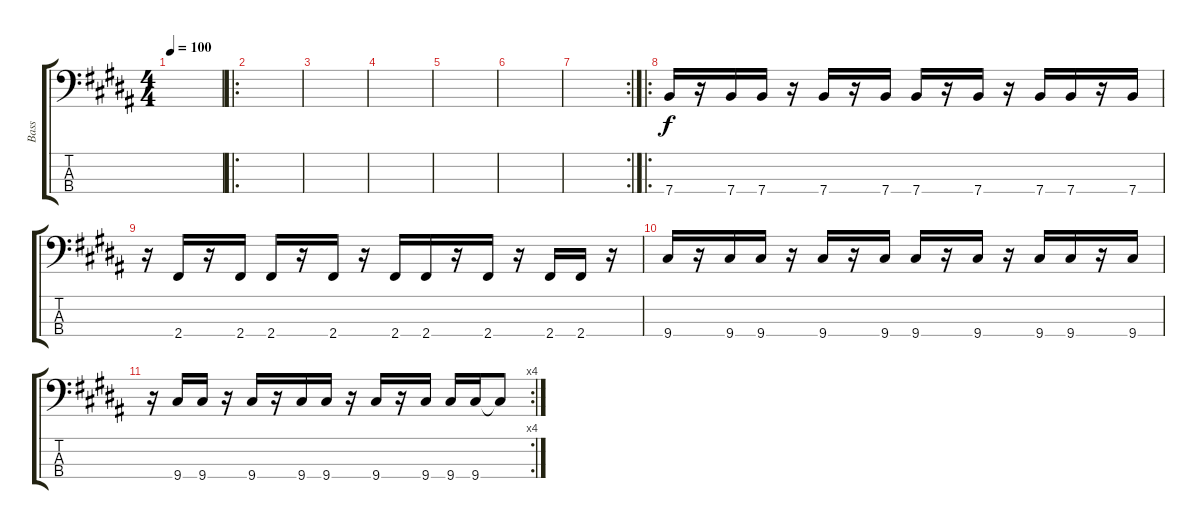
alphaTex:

\track ("Bass" "Bass") {instrument electricbasspick}
\staff {score tabs}
\tuning (G2 D2 A1 E1) {hide}
\ts (4 4)
\tempo 100
\clef f4
\ks b
|
\ro
|
|
|
|
|
\rc 2
|
\ro
7.4.16 r.16 7.4.16 7.4.16 r.16 7.4.16 r.16 7.4.16 7.4.16 r.16 7.4.16 r.16 7.4.16 7.4.16 r.16 7.4.16 |
r.16 2.4.16 r.16 2.4.16 2.4.16 r.16 2.4.16 r.16 2.4.16 2.4.16 r.16 2.4.16 r.16 2.4.16 2.4.16 r.16 |
9.4.16 r.16 9.4.16 9.4.16 r.16 9.4.16 r.16 9.4.16 9.4.16 r.16 9.4.16 r.16 9.4.16 9.4.16 r.16 9.4.16 |
\rc 4
r.16 9.4.16 9.4.16 r.16 9.4.16 r.16 9.4.16 9.4.16 r.16 9.4.16 r.16 9.4.16 9.4.16 9.4.16 9.4{t}.8
